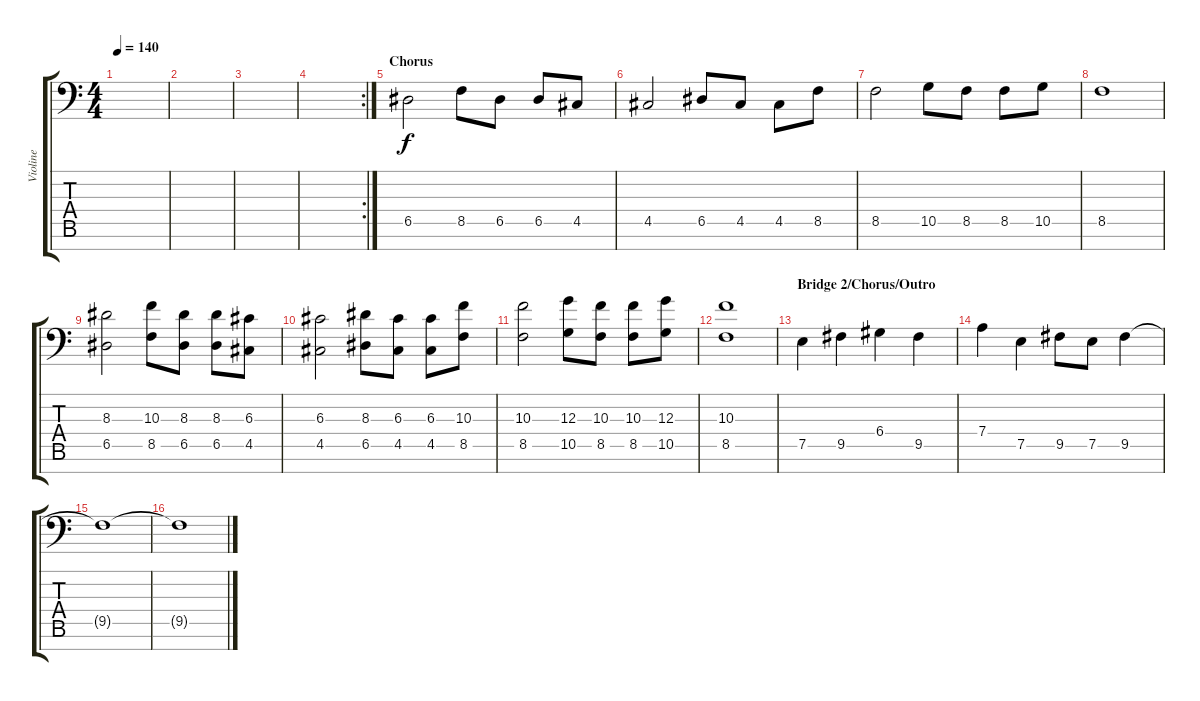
\track ("Violine" "Violine") {instrument violin}
\staff {score tabs}
\tuning (E4 B3 G3 D3 A2 E2 A0) {hide}
\ts (4 4)
\tempo 140
\clef f4
\ks c
|
|
|
\rc 2
|
\section ("" "Chorus")
6.5.2 8.5.8 6.5.8 6.5.8 4.5.8 |
4.5.2 6.5.8 4.5.8 4.5.8 8.5.8 |
8.5.2 10.5.8 8.5.8 8.5.8 10.5.8 |
8.5.1 |
(8.3 6.5).2 (10.3 8.5).8 (8.3 6.5).8 (8.3 6.5).8 (6.3 4.5).8 |
(6.3 4.5).2 (8.3 6.5).8 (6.3 4.5).8 (6.3 4.5).8 (10.3 8.5).8 |
(10.3 8.5).2 (12.3 10.5).8 (10.3 8.5).8 (10.3 8.5).8 (12.3 10.5).8 |
(10.3 8.5).1 |
\section ("" "Bridge 2/Chorus/Outro")
7.5.4 9.5.4 6.4.4 9.5.4 |
7.4.4 7.5.4 9.5.8 7.5.8 9.5.4 |
9.5{t}.1 |
9.5{t}.1
